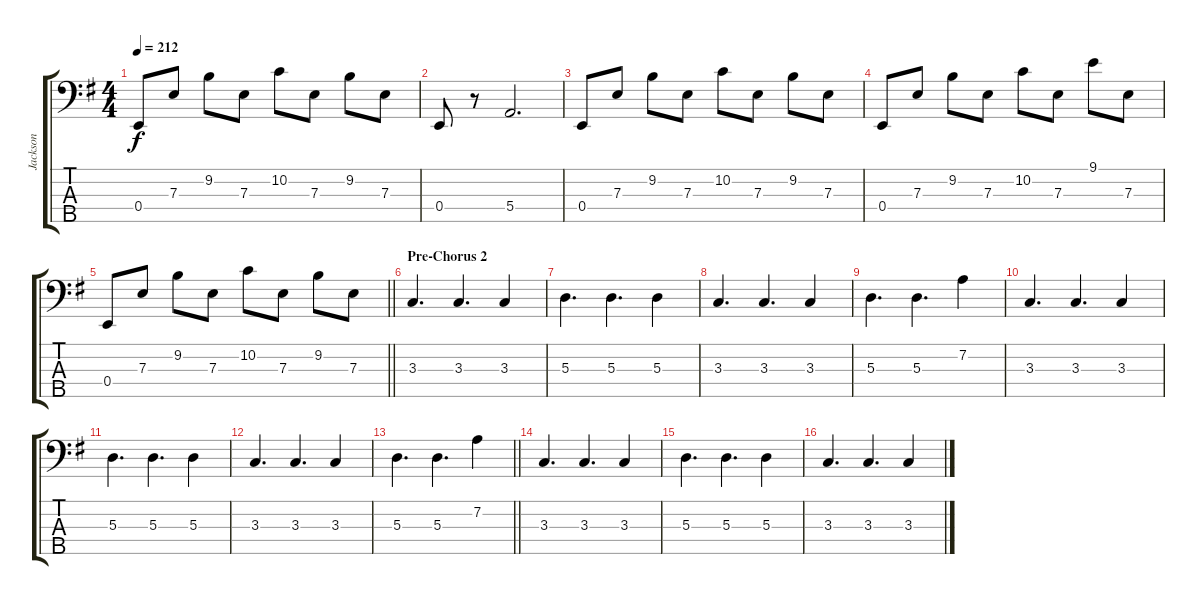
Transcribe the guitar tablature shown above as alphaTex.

\track ("Jackson" "Jackson") {instrument electricbassfinger}
\staff {score tabs}
\tuning (G2 D2 A1 E1 B0) {hide}
\ts (4 4)
\tempo 212
\clef f4
\ks g
0.4.8{dy f} 7.3.8 9.2.8 7.3.8 10.2.8 7.3.8 9.2.8 7.3.8 |
0.4.8 r.8 5.4.2{d} |
0.4.8 7.3.8 9.2.8 7.3.8 10.2.8 7.3.8 9.2.8 7.3.8 |
0.4.8 7.3.8 9.2.8 7.3.8 10.2.8 7.3.8 9.1.8 7.3.8 |
\barLineRight lightlight
0.4.8 7.3.8 9.2.8 7.3.8 10.2.8 7.3.8 9.2.8 7.3.8 |
\section ("" "Pre-Chorus 2")
3.3.4{d} 3.3.4{d} 3.3.4 |
5.3.4{d} 5.3.4{d} 5.3.4 |
3.3.4{d} 3.3.4{d} 3.3.4 |
5.3.4{d} 5.3.4{d} 7.2.4 |
3.3.4{d} 3.3.4{d} 3.3.4 |
5.3.4{d} 5.3.4{d} 5.3.4 |
3.3.4{d} 3.3.4{d} 3.3.4 |
\barLineRight lightlight
5.3.4{d} 5.3.4{d} 7.2.4 |
3.3.4{d} 3.3.4{d} 3.3.4 |
5.3.4{d} 5.3.4{d} 5.3.4 |
3.3.4{d} 3.3.4{d} 3.3.4
